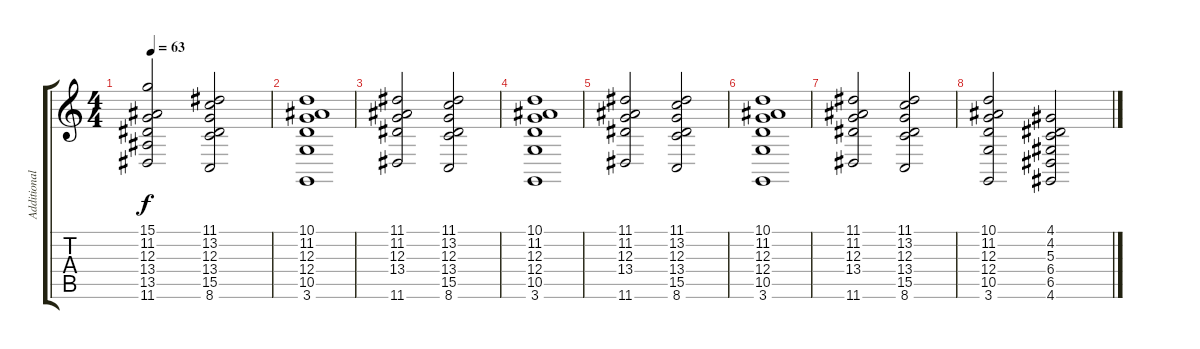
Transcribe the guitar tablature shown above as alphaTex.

\track ("Additional Synth" "Additional") {instrument lead3calliope}
\staff {score tabs}
\tuning (E4 B3 G3 D3 A2 E2) {hide}
\ts (4 4)
\tempo 63
\clef g2
\ks c
(15.1 11.2 12.3 13.4 13.5 11.6).2{dy f} (11.1 13.2 12.3 13.4 15.5 8.6).2 |
(10.1 11.2 12.3 12.4 10.5 3.6).1 |
(11.1 11.2 12.3 13.4 11.6).2 (11.1 13.2 12.3 13.4 15.5 8.6).2 |
(10.1 11.2 12.3 12.4 10.5 3.6).1 |
(11.1 11.2 12.3 13.4 11.6).2 (11.1 13.2 12.3 13.4 15.5 8.6).2 |
(10.1 11.2 12.3 12.4 10.5 3.6).1 |
(11.1 11.2 12.3 13.4 11.6).2 (11.1 13.2 12.3 13.4 15.5 8.6).2 |
(10.1 11.2 12.3 12.4 10.5 3.6).2 (4.1 4.2 5.3 6.4 6.5 4.6).2
